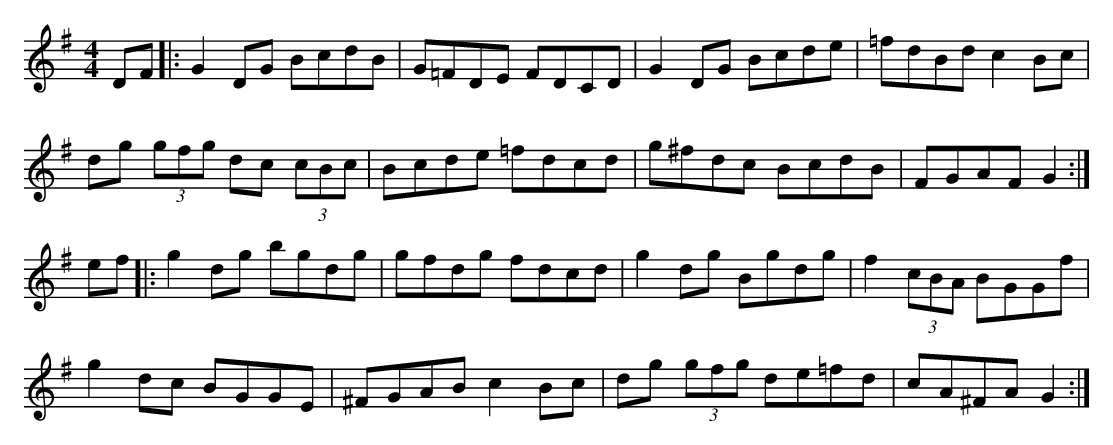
X:1
M:4/4
K:G
DF|:G2 DG BcdB|G=FDE FDCD|G2 DG Bcde|=fdBd c2 Bc|
dg (3gfg dc (3cBc|Bcde =fdcd|g^fdc BcdB|FGAF G2:|
ef|:g2 dg bgdg|gfdg fdcd|g2 dg Bgdg|f2 (3cBA BGGf|
g2 dc BGGE|^FGAB c2 Bc|dg (3gfg de=fd|cA^FA G2:|
